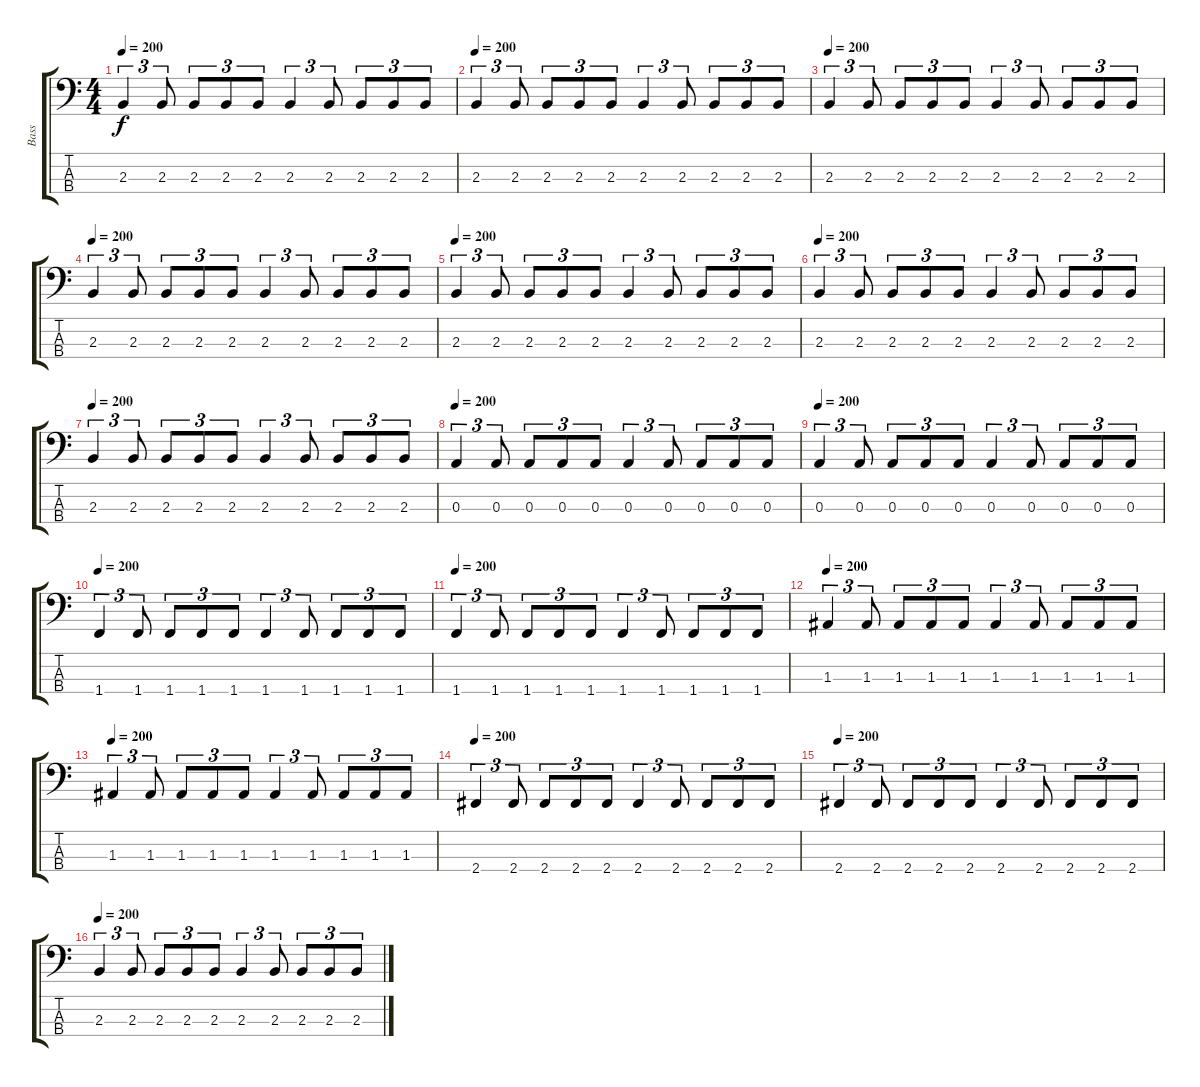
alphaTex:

\track ("Bass" "Bass") {instrument electricbassfinger}
\staff {score tabs}
\tuning (G2 D2 A1 E1) {hide}
\ts (4 4)
\tempo 200
\clef f4
\ks c
2.3.4{tu (3 2) dy f} 2.3.8{tu (3 2)} 2.3.8{tu (3 2)} 2.3.8{tu (3 2)} 2.3.8{tu (3 2)} 2.3.4{tu (3 2)} 2.3.8{tu (3 2)} 2.3.8{tu (3 2)} 2.3.8{tu (3 2)} 2.3.8{tu (3 2)} |
\tempo 200
2.3.4{tu (3 2)} 2.3.8{tu (3 2)} 2.3.8{tu (3 2)} 2.3.8{tu (3 2)} 2.3.8{tu (3 2)} 2.3.4{tu (3 2)} 2.3.8{tu (3 2)} 2.3.8{tu (3 2)} 2.3.8{tu (3 2)} 2.3.8{tu (3 2)} |
\tempo 200
2.3.4{tu (3 2)} 2.3.8{tu (3 2)} 2.3.8{tu (3 2)} 2.3.8{tu (3 2)} 2.3.8{tu (3 2)} 2.3.4{tu (3 2)} 2.3.8{tu (3 2)} 2.3.8{tu (3 2)} 2.3.8{tu (3 2)} 2.3.8{tu (3 2)} |
\tempo 200
2.3.4{tu (3 2)} 2.3.8{tu (3 2)} 2.3.8{tu (3 2)} 2.3.8{tu (3 2)} 2.3.8{tu (3 2)} 2.3.4{tu (3 2)} 2.3.8{tu (3 2)} 2.3.8{tu (3 2)} 2.3.8{tu (3 2)} 2.3.8{tu (3 2)} |
\tempo 200
2.3.4{tu (3 2)} 2.3.8{tu (3 2)} 2.3.8{tu (3 2)} 2.3.8{tu (3 2)} 2.3.8{tu (3 2)} 2.3.4{tu (3 2)} 2.3.8{tu (3 2)} 2.3.8{tu (3 2)} 2.3.8{tu (3 2)} 2.3.8{tu (3 2)} |
\tempo 200
2.3.4{tu (3 2)} 2.3.8{tu (3 2)} 2.3.8{tu (3 2)} 2.3.8{tu (3 2)} 2.3.8{tu (3 2)} 2.3.4{tu (3 2)} 2.3.8{tu (3 2)} 2.3.8{tu (3 2)} 2.3.8{tu (3 2)} 2.3.8{tu (3 2)} |
\tempo 200
2.3.4{tu (3 2)} 2.3.8{tu (3 2)} 2.3.8{tu (3 2)} 2.3.8{tu (3 2)} 2.3.8{tu (3 2)} 2.3.4{tu (3 2)} 2.3.8{tu (3 2)} 2.3.8{tu (3 2)} 2.3.8{tu (3 2)} 2.3.8{tu (3 2)} |
\tempo 200
0.3.4{tu (3 2)} 0.3.8{tu (3 2)} 0.3.8{tu (3 2)} 0.3.8{tu (3 2)} 0.3.8{tu (3 2)} 0.3.4{tu (3 2)} 0.3.8{tu (3 2)} 0.3.8{tu (3 2)} 0.3.8{tu (3 2)} 0.3.8{tu (3 2)} |
\tempo 200
0.3.4{tu (3 2)} 0.3.8{tu (3 2)} 0.3.8{tu (3 2)} 0.3.8{tu (3 2)} 0.3.8{tu (3 2)} 0.3.4{tu (3 2)} 0.3.8{tu (3 2)} 0.3.8{tu (3 2)} 0.3.8{tu (3 2)} 0.3.8{tu (3 2)} |
\tempo 200
1.4.4{tu (3 2)} 1.4.8{tu (3 2)} 1.4.8{tu (3 2)} 1.4.8{tu (3 2)} 1.4.8{tu (3 2)} 1.4.4{tu (3 2)} 1.4.8{tu (3 2)} 1.4.8{tu (3 2)} 1.4.8{tu (3 2)} 1.4.8{tu (3 2)} |
\tempo 200
1.4.4{tu (3 2)} 1.4.8{tu (3 2)} 1.4.8{tu (3 2)} 1.4.8{tu (3 2)} 1.4.8{tu (3 2)} 1.4.4{tu (3 2)} 1.4.8{tu (3 2)} 1.4.8{tu (3 2)} 1.4.8{tu (3 2)} 1.4.8{tu (3 2)} |
\tempo 200
1.3.4{tu (3 2)} 1.3.8{tu (3 2)} 1.3.8{tu (3 2)} 1.3.8{tu (3 2)} 1.3.8{tu (3 2)} 1.3.4{tu (3 2)} 1.3.8{tu (3 2)} 1.3.8{tu (3 2)} 1.3.8{tu (3 2)} 1.3.8{tu (3 2)} |
\tempo 200
1.3.4{tu (3 2)} 1.3.8{tu (3 2)} 1.3.8{tu (3 2)} 1.3.8{tu (3 2)} 1.3.8{tu (3 2)} 1.3.4{tu (3 2)} 1.3.8{tu (3 2)} 1.3.8{tu (3 2)} 1.3.8{tu (3 2)} 1.3.8{tu (3 2)} |
\tempo 200
2.4.4{tu (3 2)} 2.4.8{tu (3 2)} 2.4.8{tu (3 2)} 2.4.8{tu (3 2)} 2.4.8{tu (3 2)} 2.4.4{tu (3 2)} 2.4.8{tu (3 2)} 2.4.8{tu (3 2)} 2.4.8{tu (3 2)} 2.4.8{tu (3 2)} |
\tempo 200
2.4.4{tu (3 2)} 2.4.8{tu (3 2)} 2.4.8{tu (3 2)} 2.4.8{tu (3 2)} 2.4.8{tu (3 2)} 2.4.4{tu (3 2)} 2.4.8{tu (3 2)} 2.4.8{tu (3 2)} 2.4.8{tu (3 2)} 2.4.8{tu (3 2)} |
\tempo 200
2.3.4{tu (3 2)} 2.3.8{tu (3 2)} 2.3.8{tu (3 2)} 2.3.8{tu (3 2)} 2.3.8{tu (3 2)} 2.3.4{tu (3 2)} 2.3.8{tu (3 2)} 2.3.8{tu (3 2)} 2.3.8{tu (3 2)} 2.3.8{tu (3 2)}
